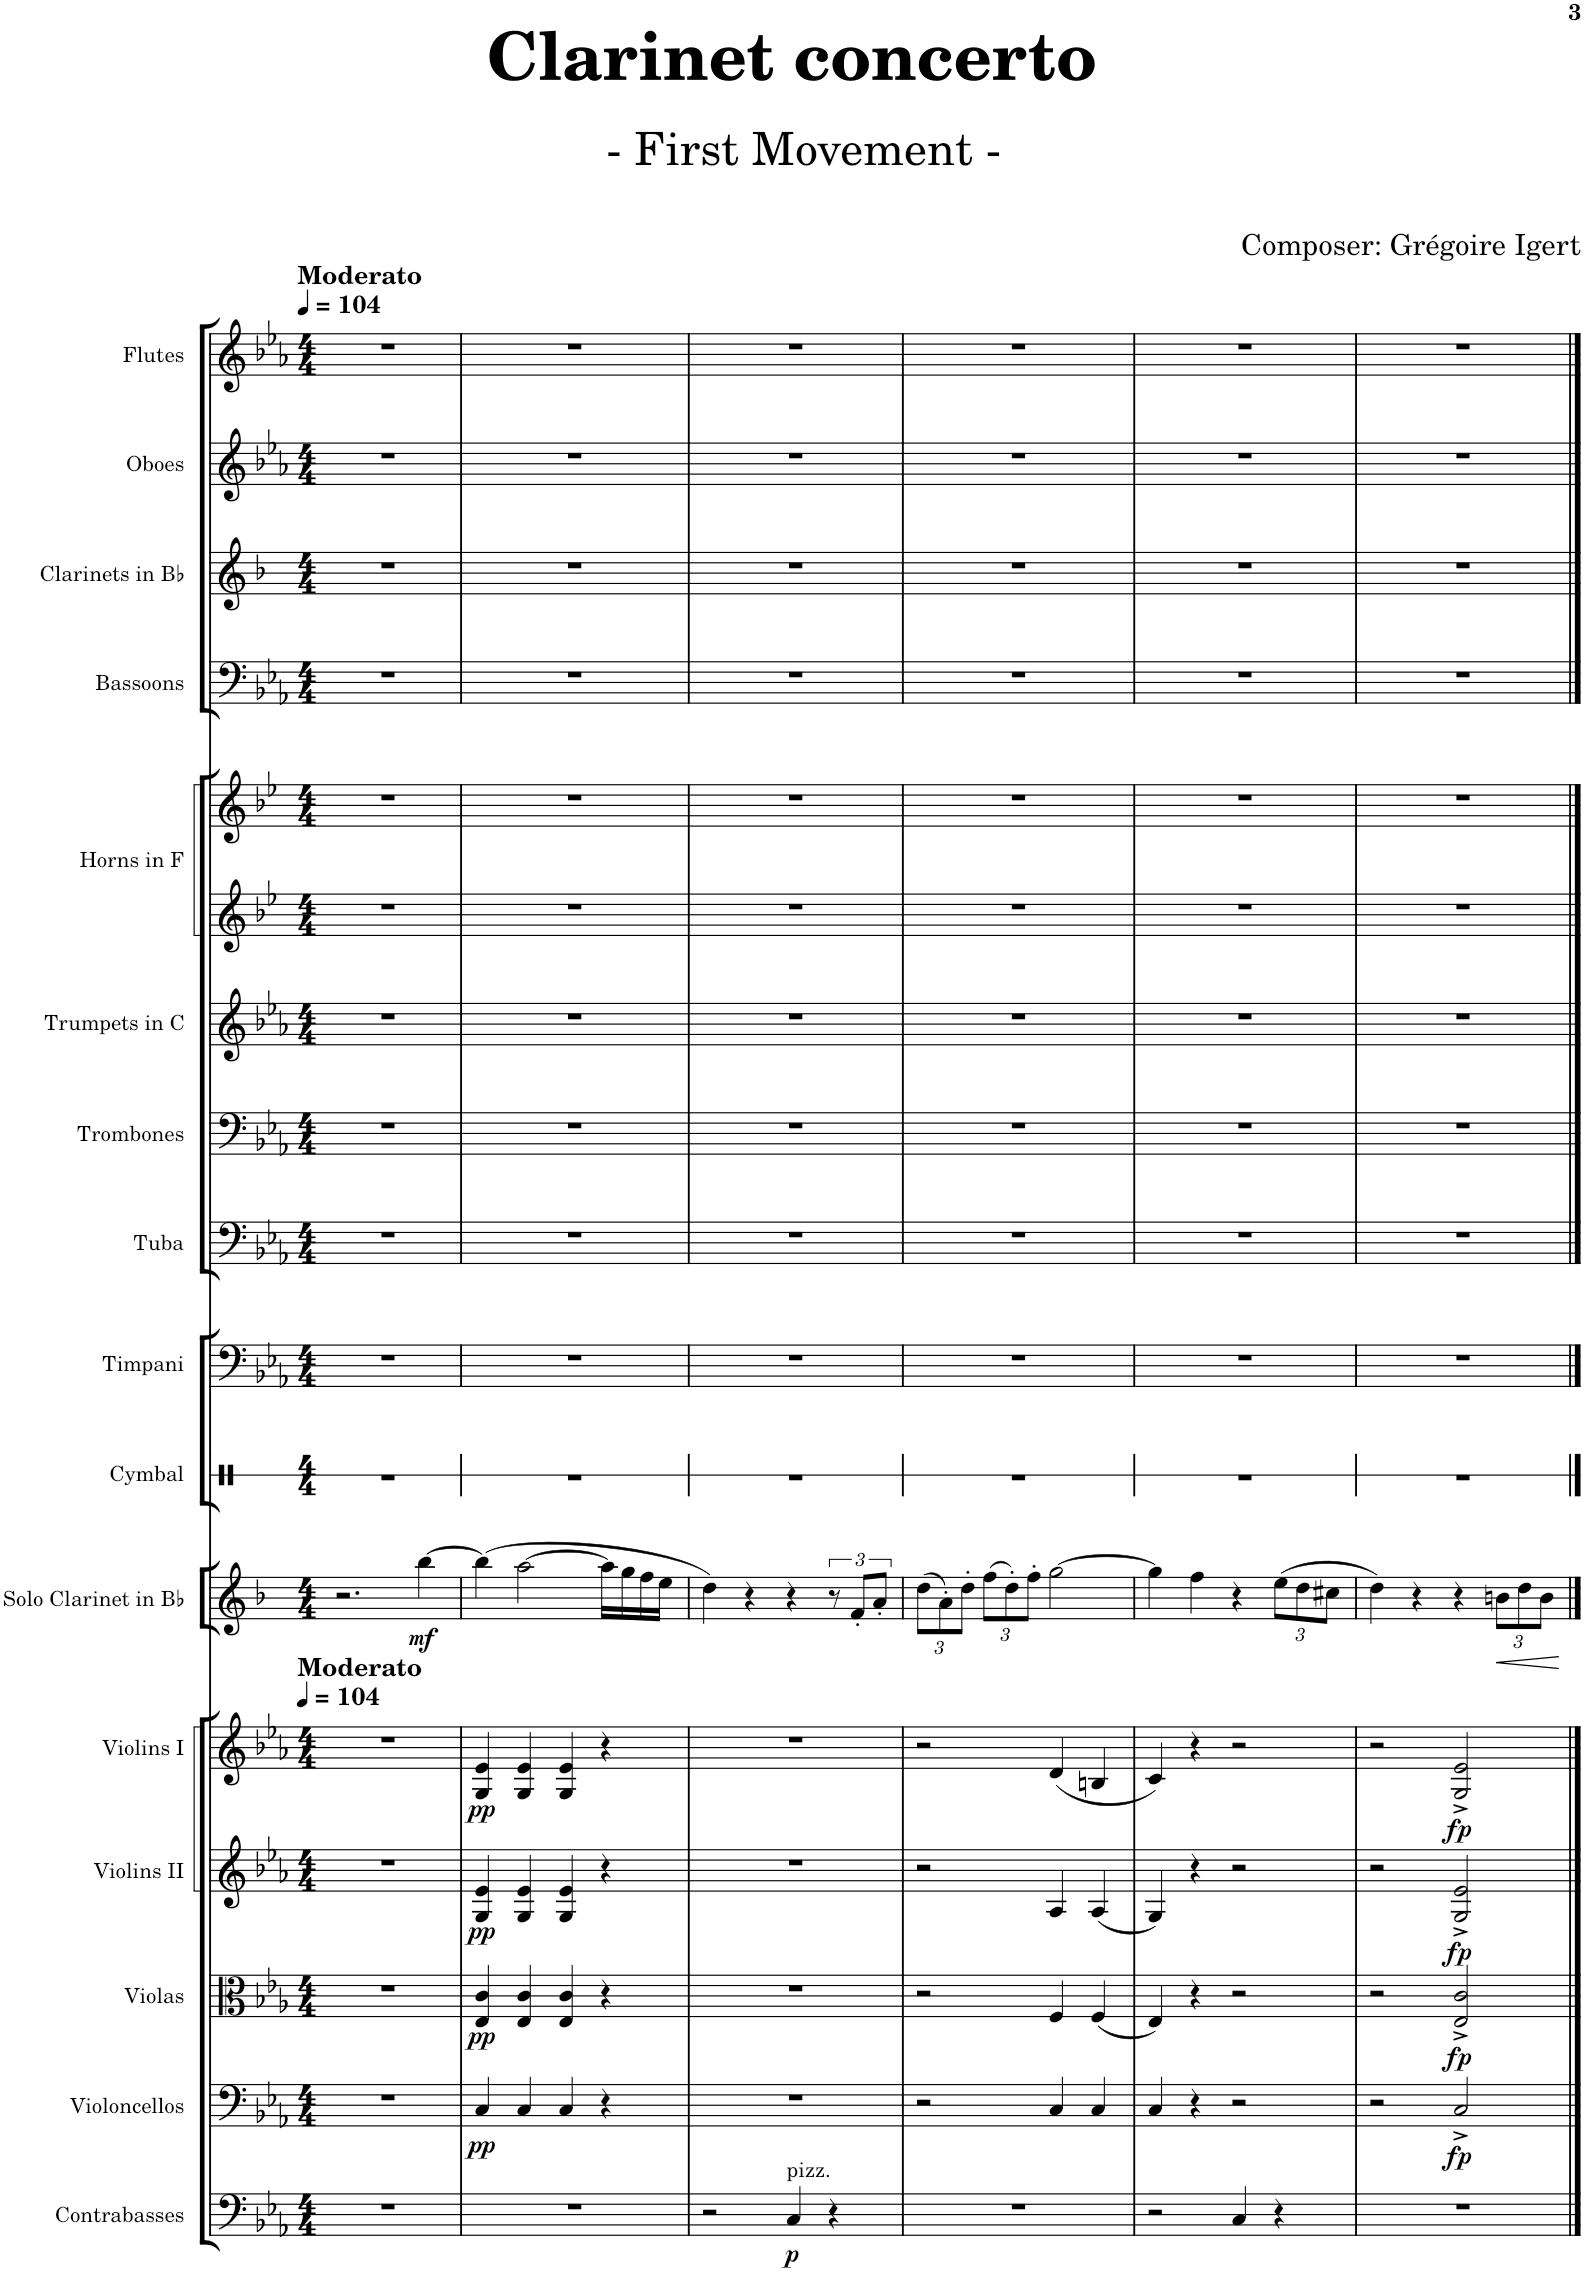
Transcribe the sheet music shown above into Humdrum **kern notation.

**kern	**dynam	**kern	**dynam	**kern	**dynam	**kern	**dynam	**kern	**dynam	**kern	**dynam	**kern	**kern	**kern	**kern	**kern	**kern	**kern	**kern	**kern	**kern	**kern
*part16	*part16	*part15	*part15	*part14	*part14	*part13	*part13	*part12	*part12	*part11	*part11	*part10	*part9	*part8	*part7	*part6	*part5	*part5	*part4	*part3	*part2	*part1
*staff17	*staff17	*staff16	*staff16	*staff15	*staff15	*staff14	*staff14	*staff13	*staff13	*staff12	*staff12	*staff11	*staff10	*staff9	*staff8	*staff7	*staff6	*staff5	*staff4	*staff3	*staff2	*staff1
*I"Contrabasses	*	*I"Violoncellos	*	*I"Violas	*	*I"Violins II	*	*I"Violins I	*	*I"Solo Clarinet in Bb	*	*I"Cymbal	*I"Timpani	*I"Tuba	*I"Trombones	*I"Trumpets in C	*I"Horns in F	*	*I"Bassoons	*I"Clarinets in Bb	*I"Oboes	*I"Flutes
*I'Cb.	*	*I'Vc.	*	*I'Vla.	*	*I'Vln. II	*	*I'Vln. I	*	*I'Solo Cl.	*	*I'Cym.	*I'Timp.	*I'Tba.	*I'Tbn.	*I'Tpt.	*	*	*I'Bsn.	*	*I'Ob.	*I'Fl.
*	*	*	*	*	*	*	*	*	*	*	*	*stria1	*	*	*	*	*	*	*	*	*	*
*clefF4	*	*clefF4	*	*clefC3	*	*clefG2	*	*clefG2	*	*clefG2	*	*clefX	*clefF4	*clefF4	*clefF4	*clefG2	*clefG2	*clefG2	*clefF4	*clefG2	*clefG2	*clefG2
*Trd7c12	*	*	*	*	*	*	*	*	*	*Trd1c2	*	*	*	*	*	*Trd1c2	*Trd4c7	*Trd4c7	*	*Trd1c2	*	*
*k[b-e-a-]	*	*k[b-e-a-]	*	*k[b-e-a-]	*	*k[b-e-a-]	*	*k[b-e-a-]	*	*k[b-]	*	*k[]	*k[b-e-a-]	*k[b-e-a-]	*k[b-e-a-]	*k[b-e-a-]	*k[b-e-]	*k[b-e-]	*k[b-e-a-]	*k[b-]	*k[b-e-a-]	*k[b-e-a-]
*M4/4	*	*M4/4	*	*M4/4	*	*M4/4	*	*M4/4	*	*M4/4	*	*M4/4	*M4/4	*M4/4	*M4/4	*M4/4	*M4/4	*M4/4	*M4/4	*M4/4	*M4/4	*M4/4
*MM104	*	*MM104	*	*MM104	*	*MM104	*	*MM104	*	*MM104	*	*MM104	*MM104	*MM104	*MM104	*MM104	*MM104	*MM104	*MM104	*MM104	*MM104	*MM104
=1	=1	=1	=1	=1	=1	=1	=1	=1	=1	=1	=1	=1	=1	=1	=1	=1	=1	=1	=1	=1	=1	=1
!	!	!	!	!	!	!	!	!	!	!	!	!	!	!	!	!	!	!	!	!	!	!LO:TX:a:B:t=Moderato
!	!	!	!	!	!	!	!	!LO:TX:a:B:t=Moderato	!	!	!	!	!	!	!	!	!	!	!	!	!	!
1r	.	1r	.	1r	.	1r	.	1r	.	2.r	.	1r	1r	1r	1r	1r	1r	1r	1r	1r	1r	1r
!	!	!	!	!	!	!	!	!	!	!	!LO:DY:b	!	!	!	!	!	!	!	!	!	!	!
.	.	.	.	.	.	.	.	.	.	[4bb-\	mf	.	.	.	.	.	.	.	.	.	.	.
=2	=2	=2	=2	=2	=2	=2	=2	=2	=2	=2	=2	=2	=2	=2	=2	=2	=2	=2	=2	=2	=2	=2
!	!	!	!LO:DY:b	!	!LO:DY:b	!	!LO:DY:b	!	!LO:DY:b	!	!	!	!	!	!	!	!	!	!	!	!	!
1r	.	4C/	pp	4E-/ 4c/	pp	4G/ 4e-/	pp	4G/ 4e-/	pp	(4bb-\]	.	1r	1r	1r	1r	1r	1r	1r	1r	1r	1r	1r
.	.	4C/	.	4E-/ 4c/	.	4G/ 4e-/	.	4G/ 4e-/	.	[2aa\	.	.	.	.	.	.	.	.	.	.	.	.
.	.	4C/	.	4E-/ 4c/	.	4G/ 4e-/	.	4G/ 4e-/	.	.	.	.	.	.	.	.	.	.	.	.	.	.
.	.	4r	.	4r	.	4r	.	4r	.	16aa\LL]	.	.	.	.	.	.	.	.	.	.	.	.
.	.	.	.	.	.	.	.	.	.	16gg\	.	.	.	.	.	.	.	.	.	.	.	.
.	.	.	.	.	.	.	.	.	.	16ff\	.	.	.	.	.	.	.	.	.	.	.	.
.	.	.	.	.	.	.	.	.	.	16ee\JJ	.	.	.	.	.	.	.	.	.	.	.	.
=3	=3	=3	=3	=3	=3	=3	=3	=3	=3	=3	=3	=3	=3	=3	=3	=3	=3	=3	=3	=3	=3	=3
2r	.	1r	.	1r	.	1r	.	1r	.	4dd\)	.	1r	1r	1r	1r	1r	1r	1r	1r	1r	1r	1r
.	.	.	.	.	.	.	.	.	.	4r	.	.	.	.	.	.	.	.	.	.	.	.
!LO:TX:a:t=pizz.	!	!	!	!	!	!	!	!	!	!	!	!	!	!	!	!	!	!	!	!	!	!
!	!LO:DY:b	!	!	!	!	!	!	!	!	!	!	!	!	!	!	!	!	!	!	!	!	!
4C/	p	.	.	.	.	.	.	.	.	4r	.	.	.	.	.	.	.	.	.	.	.	.
4r	.	.	.	.	.	.	.	.	.	12r	.	.	.	.	.	.	.	.	.	.	.	.
.	.	.	.	.	.	.	.	.	.	12f'/L	.	.	.	.	.	.	.	.	.	.	.	.
.	.	.	.	.	.	.	.	.	.	12a'/J	.	.	.	.	.	.	.	.	.	.	.	.
=4	=4	=4	=4	=4	=4	=4	=4	=4	=4	=4	=4	=4	=4	=4	=4	=4	=4	=4	=4	=4	=4	=4
*	*	*	*	*	*	*	*	*	*	*Xbrackettup	*	*	*	*	*	*	*	*	*	*	*	*
1r	.	2r	.	2r	.	2r	.	2r	.	(12dd\L	.	1r	1r	1r	1r	1r	1r	1r	1r	1r	1r	1r
.	.	.	.	.	.	.	.	.	.	12a'\)	.	.	.	.	.	.	.	.	.	.	.	.
.	.	.	.	.	.	.	.	.	.	12dd'\J	.	.	.	.	.	.	.	.	.	.	.	.
.	.	.	.	.	.	.	.	.	.	(12ff\L	.	.	.	.	.	.	.	.	.	.	.	.
.	.	.	.	.	.	.	.	.	.	12dd'\)	.	.	.	.	.	.	.	.	.	.	.	.
.	.	.	.	.	.	.	.	.	.	12ff'\J	.	.	.	.	.	.	.	.	.	.	.	.
.	.	4C/	.	4F/	.	4A-/	.	(4d/	.	[2gg\	.	.	.	.	.	.	.	.	.	.	.	.
.	.	4C/	.	(4F/	.	(4A-/	.	4Bn/	.	.	.	.	.	.	.	.	.	.	.	.	.	.
=5	=5	=5	=5	=5	=5	=5	=5	=5	=5	=5	=5	=5	=5	=5	=5	=5	=5	=5	=5	=5	=5	=5
2r	.	4C/	.	4E-/)	.	4G/)	.	4c/)	.	4gg\]	.	1r	1r	1r	1r	1r	1r	1r	1r	1r	1r	1r
.	.	4r	.	4r	.	4r	.	4r	.	4ff\	.	.	.	.	.	.	.	.	.	.	.	.
4C/	.	2r	.	2r	.	2r	.	2r	.	4r	.	.	.	.	.	.	.	.	.	.	.	.
4r	.	.	.	.	.	.	.	.	.	(12ee\L	.	.	.	.	.	.	.	.	.	.	.	.
.	.	.	.	.	.	.	.	.	.	12dd\	.	.	.	.	.	.	.	.	.	.	.	.
.	.	.	.	.	.	.	.	.	.	12cc#X\J	.	.	.	.	.	.	.	.	.	.	.	.
=6	=6	=6	=6	=6	=6	=6	=6	=6	=6	=6	=6	=6	=6	=6	=6	=6	=6	=6	=6	=6	=6	=6
1r	.	2r	.	2r	.	2r	.	2r	.	4dd\)	.	1r	1r	1r	1r	1r	1r	1r	1r	1r	1r	1r
.	.	.	.	.	.	.	.	.	.	4r	.	.	.	.	.	.	.	.	.	.	.	.
!	!	!	!LO:DY:b	!	!LO:DY:b	!	!LO:DY:b	!	!LO:DY:b	!	!	!	!	!	!	!	!	!	!	!	!	!
.	.	2C^/	fp	2E-/^ 2c/^	fp	2G/^ 2e-/^	fp	2G/^ 2e-/^	fp	4r	.	.	.	.	.	.	.	.	.	.	.	.
!	!	!	!	!	!	!	!	!	!	!	!LO:HP:b	!	!	!	!	!	!	!	!	!	!	!
.	.	.	.	.	.	.	.	.	.	12bn\L	<	.	.	.	.	.	.	.	.	.	.	.
.	.	.	.	.	.	.	.	.	.	12dd\	.	.	.	.	.	.	.	.	.	.	.	.
.	.	.	.	.	.	.	.	.	.	12b\J	.	.	.	.	.	.	.	.	.	.	.	.
.	.	.	.	.	.	.	.	.	.	.	[	.	.	.	.	.	.	.	.	.	.	.
==	==	==	==	==	==	==	==	==	==	==	==	==	==	==	==	==	==	==	==	==	==	==
*-	*-	*-	*-	*-	*-	*-	*-	*-	*-	*-	*-	*-	*-	*-	*-	*-	*-	*-	*-	*-	*-	*-
